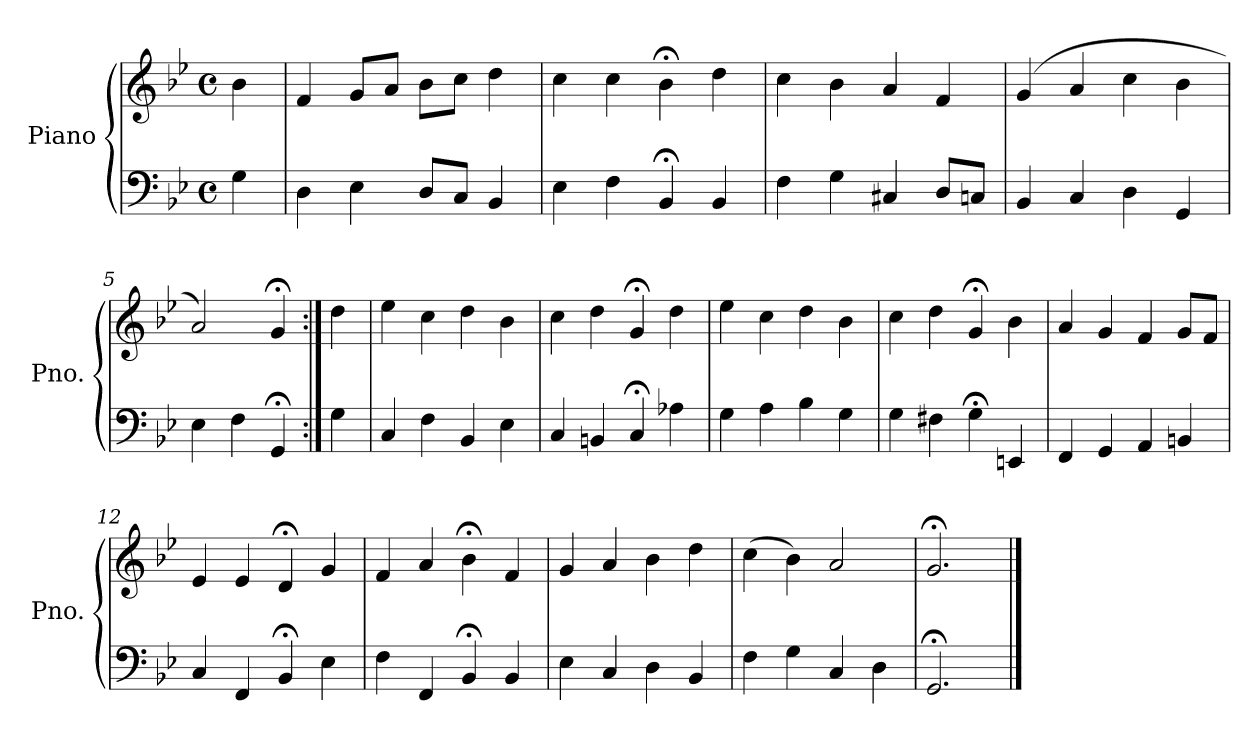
**kern	**kern
*part1	*part1
*staff2	*staff1
*I"Piano	*
*I'Pno.	*
*clefF4	*clefG2
*k[b-e-]	*k[b-e-]
*M4/4	*M4/4
*met(c)	*met(c)
=	=
4G\	4b-\
=1	=1
4D\	4f/
4E-\	8g/L
.	8a/J
8D/L	8b-\L
8C/J	8cc\J
4BB-/	4dd\
=2	=2
4E-\	4cc\
4F\	4cc\
4BB-;</	4b-;<\
4BB-/	4dd\
=3	=3
4F\	4cc\
4G\	4b-\
4C#X/	4a/
8D/L	4f/
8Cn/J	.
=4	=4
4BB-/	(4g/
4C/	4a/
4D\	4cc\
4GG/	4b-\
=5	=5
4E-\	2a/)
4F\	.
4GG;</	4g;</
=6:|!	=6:|!
4G\	4dd\
=7	=7
4C/	4ee-\
4F\	4cc\
4BB-/	4dd\
4E-\	4b-\
!!LO:LB:g=z
=8	=8
4C/	4cc\
4BBn/	4dd\
4C;</	4g;</
4A-X\	4dd\
=9	=9
4G\	4ee-\
4A\	4cc\
4B-\	4dd\
4G\	4b-\
=10	=10
4G\	4cc\
4F#X\	4dd\
4G;<\	4g;</
4EEn/	4b-\
=11	=11
4FF/	4a/
4GG/	4g/
4AA/	4f/
4BBn/	8g/L
.	8f/J
=12	=12
4C/	4e-/
4FF/	4e-/
4BB-;</	4d;</
4E-\	4g/
=13	=13
4F\	4f/
4FF/	4a/
4BB-;</	4b-;<\
4BB-/	4f/
=14	=14
4E-\	4g/
4C/	4a/
4D\	4b-\
4BB-/	4dd\
!!LO:LB:g=z
=15	=15
4F\	(4cc\
4G\	4b-\)
4C/	2a/
4D\	.
=16	=16
2.GG;</	2.g;</
==	==
*-	*-
